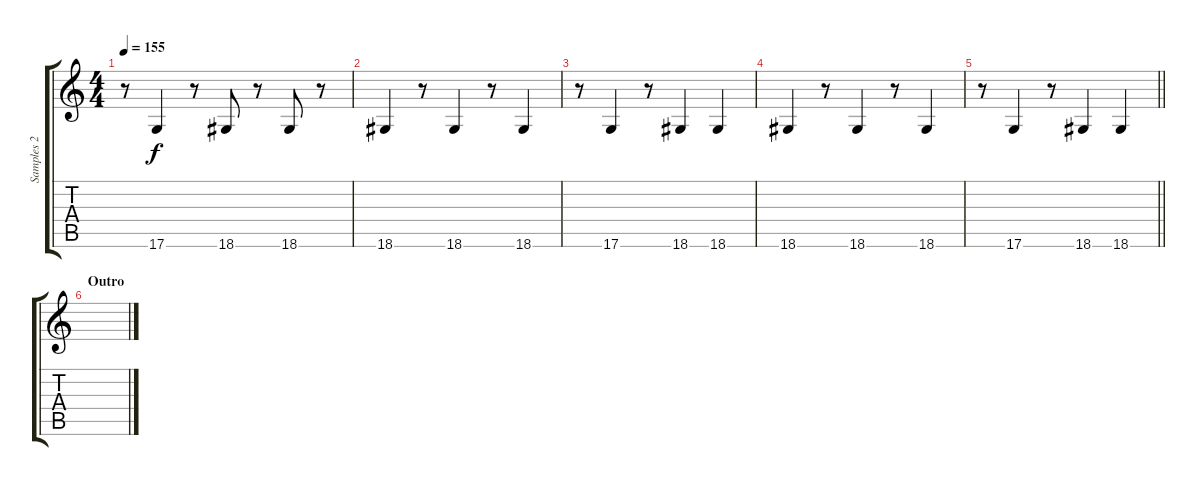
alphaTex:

\track ("Samples 2" "Samples 2") {instrument gunshot}
\staff {score tabs}
\tuning (E4 B3 G3 D3 A2 D2) {hide}
\ts (4 4)
\tempo 155
\clef g2
\ks c
r.8{dy f} 17.6.4 r.8 18.6.8 r.8 18.6.8 r.8 |
18.6.4 r.8 18.6.4 r.8 18.6.4 |
r.8 17.6.4 r.8 18.6.4 18.6.4 |
18.6.4 r.8 18.6.4 r.8 18.6.4 |
\barLineRight lightlight
r.8 17.6.4 r.8 18.6.4 18.6.4 |
\section ("" "Outro")
